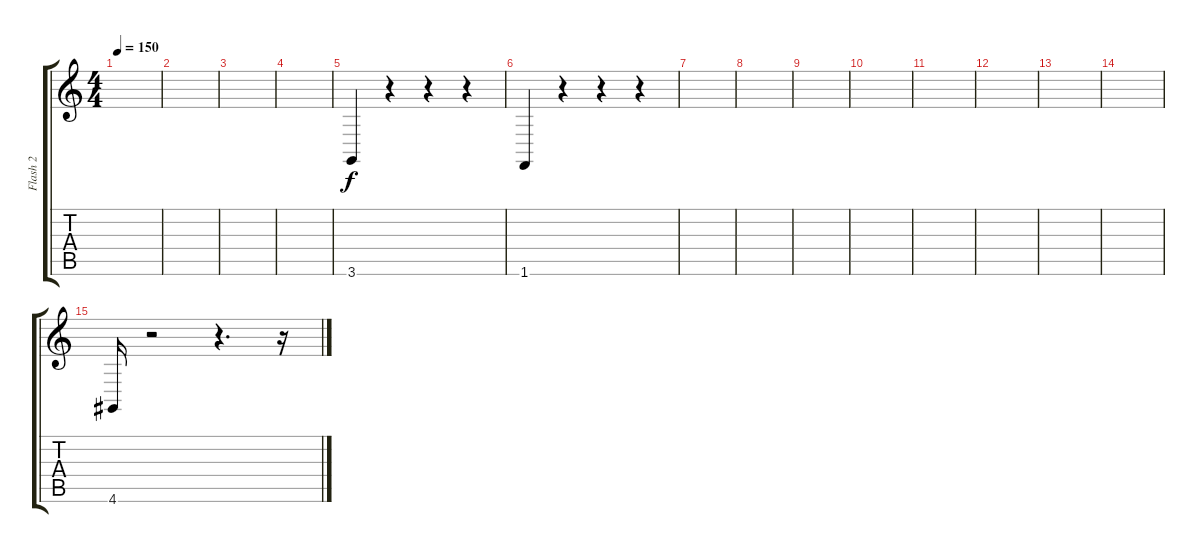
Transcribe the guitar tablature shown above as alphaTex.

\track ("Flash 2" "Flash 2") {instrument harmonica}
\staff {score tabs}
\tuning (E4 B3 G3 D3 A2 E2) {hide}
\ts (4 4)
\tempo 150
\clef g2
\ks c
|
|
|
|
3.6.4 r.4 r.4 r.4 |
1.6.4 r.4 r.4 r.4 |
|
|
|
|
|
|
|
|
4.6.16 r.2 r.4{d} r.16
